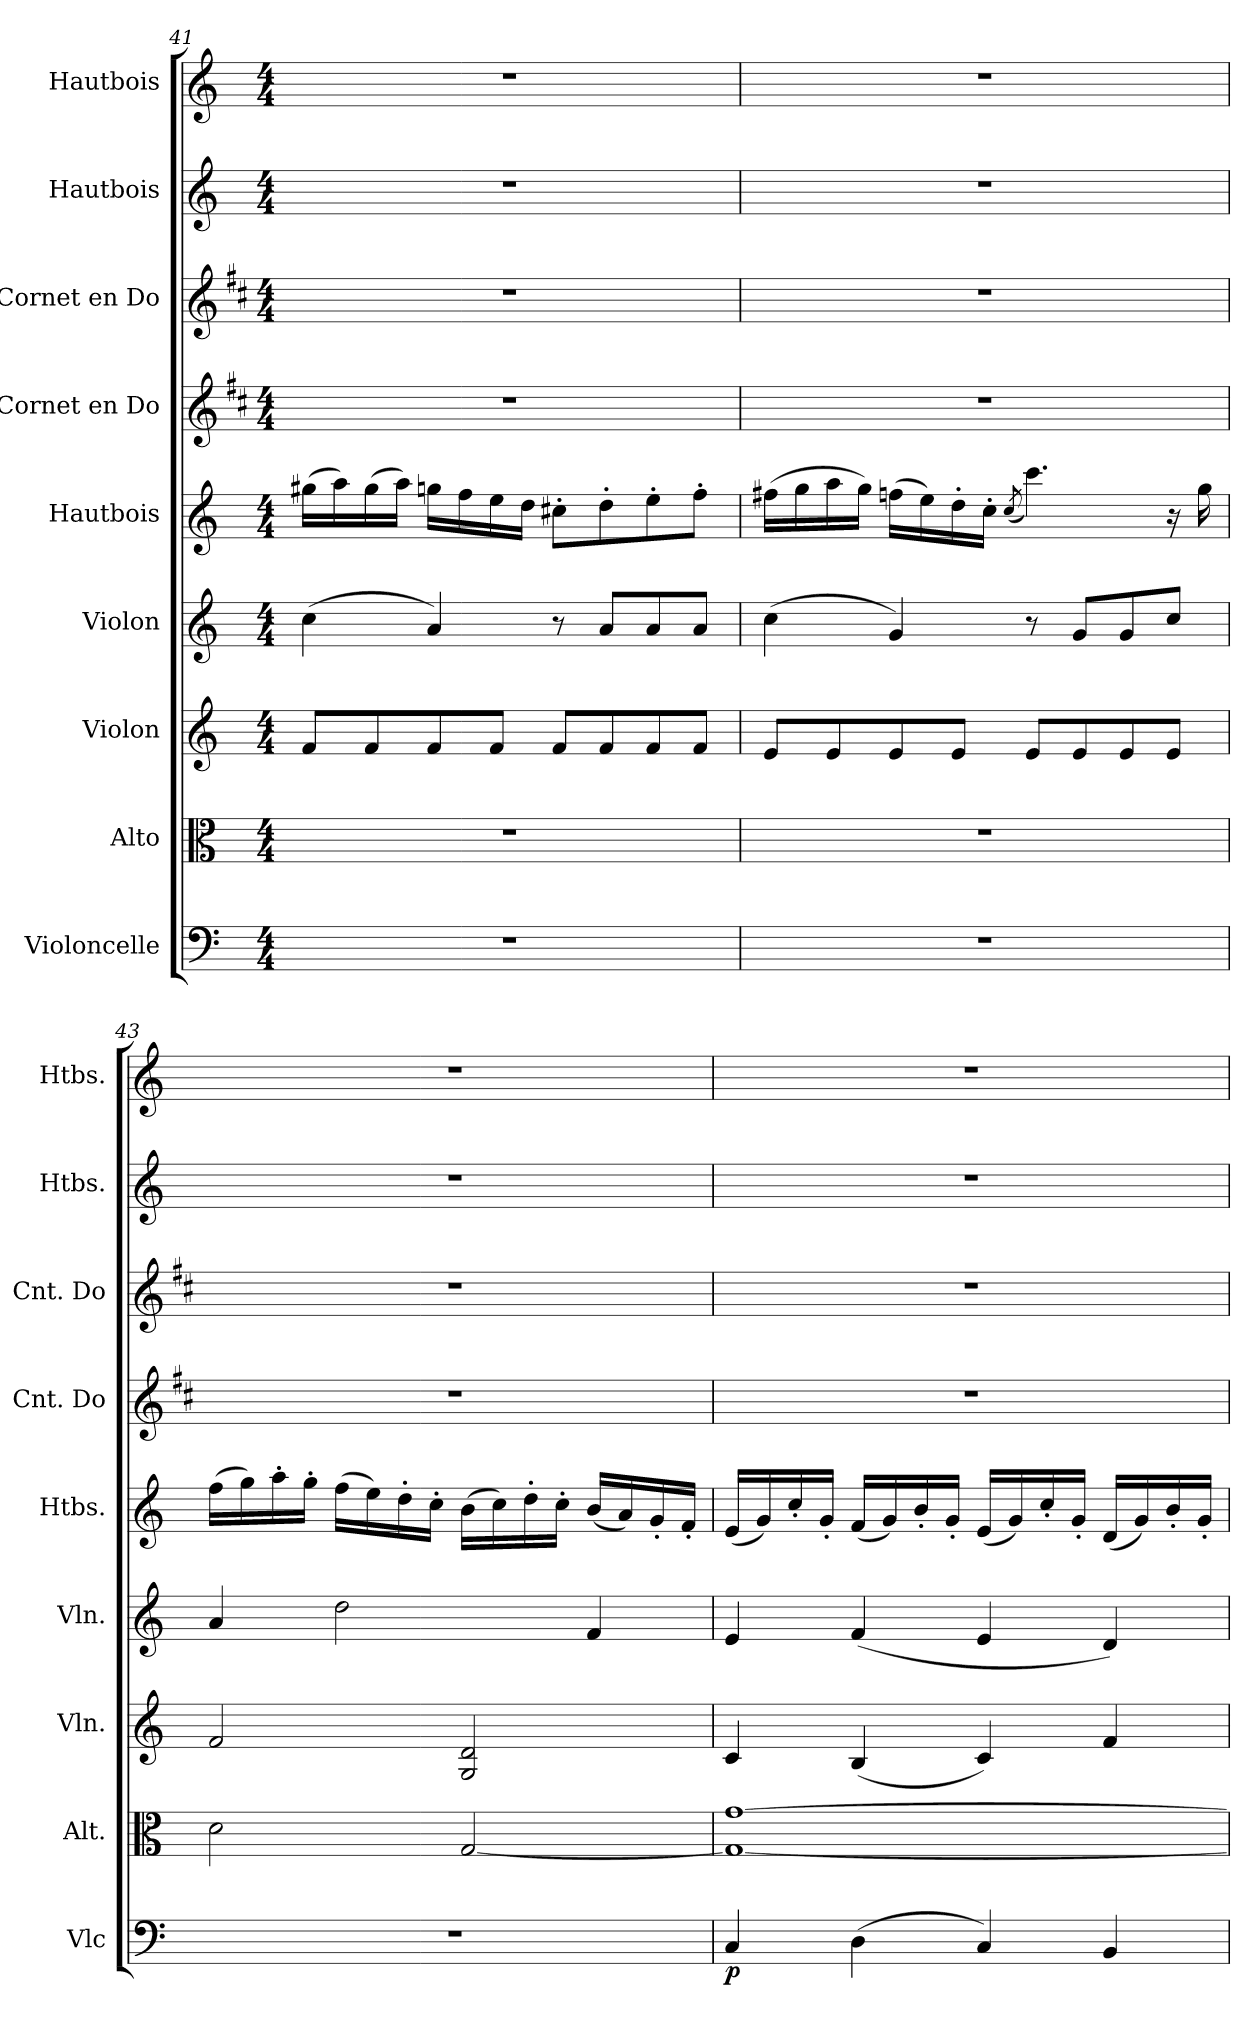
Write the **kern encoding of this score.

**kern	**dynam	**kern	**kern	**kern	**kern	**kern	**kern	**kern	**kern
*part9	*part9	*part8	*part7	*part6	*part5	*part4	*part3	*part2	*part1
*staff9	*staff9	*staff8	*staff7	*staff6	*staff5	*staff4	*staff3	*staff2	*staff1
*I"Violoncelle	*	*I"Alto	*I"Violon	*I"Violon	*I"Hautbois	*I"Cornet en Do	*I"Cornet en Do	*I"Hautbois	*I"Hautbois
*I'Vlc	*	*I'Alt.	*I'Vln.	*I'Vln.	*I'Htbs.	*I'Cnt. Do	*I'Cnt. Do	*I'Htbs.	*I'Htbs.
*clefF4	*	*clefC3	*clefG2	*clefG2	*clefG2	*clefG2	*clefG2	*clefG2	*clefG2
*	*	*	*	*	*	*ITrd1c2	*ITrd1c2	*	*
*k[]	*	*k[]	*k[]	*k[]	*k[]	*k[]	*k[]	*k[]	*k[]
*M4/4	*	*M4/4	*M4/4	*M4/4	*M4/4	*M4/4	*M4/4	*M4/4	*M4/4
=41	=41	=41	=41	=41	=41	=41	=41	=41	=41
1r	.	1r	8f/L	(4cc\	(16gg#X\LL	1r	1r	1r	1r
.	.	.	.	.	16aa\)	.	.	.	.
.	.	.	8f/	.	(16gg#\	.	.	.	.
.	.	.	.	.	16aa\JJ)	.	.	.	.
.	.	.	8f/	4a/)	16ggn\LL	.	.	.	.
.	.	.	.	.	16ff\	.	.	.	.
.	.	.	8f/J	.	16ee\	.	.	.	.
.	.	.	.	.	16dd\JJ	.	.	.	.
.	.	.	8f/L	8r	8cc#X'\L	.	.	.	.
.	.	.	8f/	8a/L	8dd'\	.	.	.	.
.	.	.	8f/	8a/	8ee'\	.	.	.	.
.	.	.	8f/J	8a/J	8ff'\J	.	.	.	.
=42	=42	=42	=42	=42	=42	=42	=42	=42	=42
1r	.	1r	8e/L	(4cc\	(16ff#X\LL	1r	1r	1r	1r
.	.	.	.	.	16gg\	.	.	.	.
.	.	.	8e/	.	16aa\	.	.	.	.
.	.	.	.	.	16gg\JJ)	.	.	.	.
.	.	.	8e/	4g/)	(16ffn\LL	.	.	.	.
.	.	.	.	.	16ee\)	.	.	.	.
.	.	.	8e/J	.	16dd'\	.	.	.	.
.	.	.	.	.	16cc'\JJ	.	.	.	.
.	.	.	.	.	(8qcc/	.	.	.	.
.	.	.	8e/L	8r	4.ccc\)	.	.	.	.
.	.	.	8e/	8g/L	.	.	.	.	.
.	.	.	8e/	8g/	.	.	.	.	.
.	.	.	8e/J	8cc/J	16r	.	.	.	.
.	.	.	.	.	16gg\	.	.	.	.
!!LO:PB:g=z
=43	=43	=43	=43	=43	=43	=43	=43	=43	=43
1r	.	2d\	2f/	4a/	(16ff\LL	1r	1r	1r	1r
.	.	.	.	.	16gg\)	.	.	.	.
.	.	.	.	.	16aa'\	.	.	.	.
.	.	.	.	.	16gg'\JJ	.	.	.	.
.	.	.	.	2dd\	(16ff\LL	.	.	.	.
.	.	.	.	.	16ee\)	.	.	.	.
.	.	.	.	.	16dd'\	.	.	.	.
.	.	.	.	.	16cc'\JJ	.	.	.	.
.	.	[2G/	2G/ 2d/	.	(16b\LL	.	.	.	.
.	.	.	.	.	16cc\)	.	.	.	.
.	.	.	.	.	16dd'\	.	.	.	.
.	.	.	.	.	16cc'\JJ	.	.	.	.
.	.	.	.	4f/	(16b/LL	.	.	.	.
.	.	.	.	.	16a/)	.	.	.	.
.	.	.	.	.	16g'/	.	.	.	.
.	.	.	.	.	16f'/JJ	.	.	.	.
=44	=44	=44	=44	=44	=44	=44	=44	=44	=44
!	!LO:DY:b	!	!	!	!	!	!	!	!
4C/	p	1G_ [1g	4c/	4e/	(16e/LL	1r	1r	1r	1r
.	.	.	.	.	16g/)	.	.	.	.
.	.	.	.	.	16cc'/	.	.	.	.
.	.	.	.	.	16g'/JJ	.	.	.	.
(4D\	.	.	(4B/	(4f/	(16f/LL	.	.	.	.
.	.	.	.	.	16g/)	.	.	.	.
.	.	.	.	.	16b'/	.	.	.	.
.	.	.	.	.	16g'/JJ	.	.	.	.
4C/)	.	.	4c/)	4e/	(16e/LL	.	.	.	.
.	.	.	.	.	16g/)	.	.	.	.
.	.	.	.	.	16cc'/	.	.	.	.
.	.	.	.	.	16g'/JJ	.	.	.	.
4BB/	.	.	4f/	4d/)	(16d/LL	.	.	.	.
.	.	.	.	.	16g/)	.	.	.	.
.	.	.	.	.	16b'/	.	.	.	.
.	.	.	.	.	16g'/JJ	.	.	.	.
=	=	=	=	=	=	=	=	=	=
*-	*-	*-	*-	*-	*-	*-	*-	*-	*-
